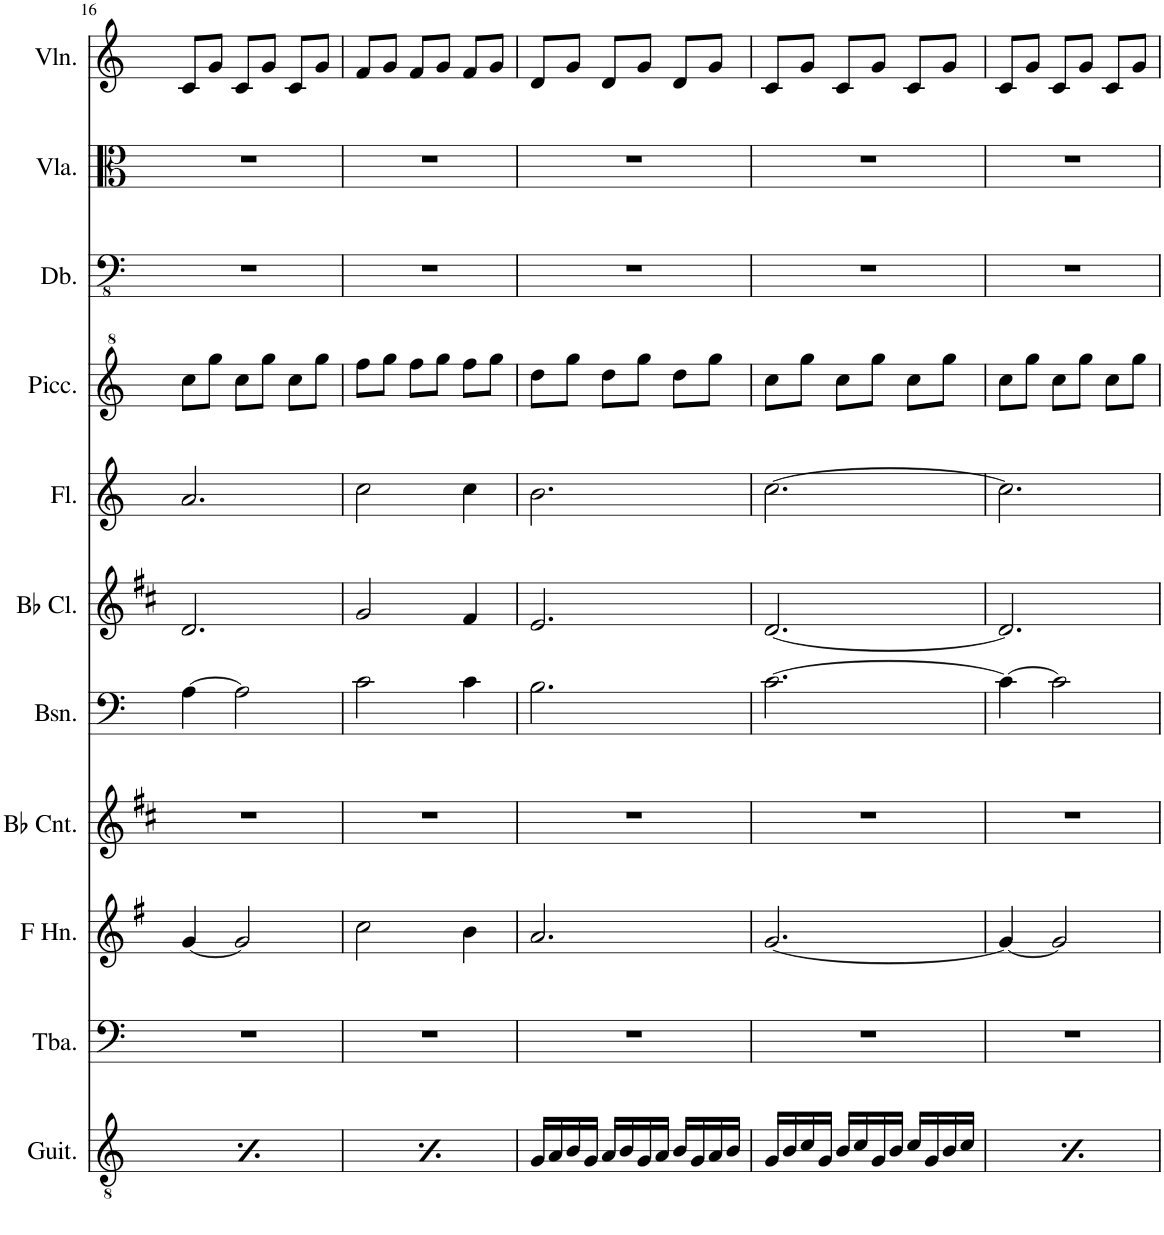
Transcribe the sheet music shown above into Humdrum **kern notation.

**kern	**kern	**kern	**kern	**kern	**kern	**kern	**kern	**kern	**kern	**kern
*part11	*part10	*part9	*part8	*part7	*part6	*part5	*part4	*part3	*part2	*part1
*staff11	*staff10	*staff9	*staff8	*staff7	*staff6	*staff5	*staff4	*staff3	*staff2	*staff1
*I"Acoustic Guitar	*I"Tuba	*I"Horn in F	*I"Bb Cornet	*I"Bassoon	*I"Bb Clarinet	*I"Flute	*I"Piccolo	*I"Double Bass	*I"Viola	*I"Violin
*I'Guit.	*I'Tba.	*	*I'Bb Cnt.	*I'Bsn.	*I'Bb Cl.	*I'Fl.	*I'Picc.	*I'Db.	*I'Vla.	*I'Vln.
!!LO:PB:g=z
*clefGv2	*clefF4	*clefG2	*clefG2	*clefF4	*clefG2	*clefG2	*clefG^2	*clefFv4	*clefC3	*clefG2
*	*	*Trd4c7	*Trd1c2	*	*Trd1c2	*	*Trd-7c-12	*Trd7c12	*	*
*k[]	*k[]	*k[f#]	*k[f#c#]	*k[]	*k[f#c#]	*k[]	*k[]	*k[]	*k[]	*k[]
*M3/4	*M3/4	*M3/4	*M3/4	*M3/4	*M3/4	*M3/4	*M3/4	*M3/4	*M3/4	*M3/4
=16	=16	=16	=16	=16	=16	=16	=16	=16	=16	=16
16G/LL	2.r	[4g/	2.r	[4A\	2.d/	2.a/	8ccc\L	2.r	2.r	8c/L
16B/	.	.	.	.	.	.	.	.	.	.
16c/	.	.	.	.	.	.	8ggg\J	.	.	8g/J
16G/JJ	.	.	.	.	.	.	.	.	.	.
16B/LL	.	2g/]	.	2A\]	.	.	8ccc\L	.	.	8c/L
16c/	.	.	.	.	.	.	.	.	.	.
16G/	.	.	.	.	.	.	8ggg\J	.	.	8g/J
16B/JJ	.	.	.	.	.	.	.	.	.	.
16c/LL	.	.	.	.	.	.	8ccc\L	.	.	8c/L
16G/	.	.	.	.	.	.	.	.	.	.
16B/	.	.	.	.	.	.	8ggg\J	.	.	8g/J
16c/JJ	.	.	.	.	.	.	.	.	.	.
=17	=17	=17	=17	=17	=17	=17	=17	=17	=17	=17
16G/LL	2.r	2cc\	2.r	2c\	2g/	2cc\	8fff\L	2.r	2.r	8f/L
16B/	.	.	.	.	.	.	.	.	.	.
16c/	.	.	.	.	.	.	8ggg\J	.	.	8g/J
16G/JJ	.	.	.	.	.	.	.	.	.	.
16B/LL	.	.	.	.	.	.	8fff\L	.	.	8f/L
16c/	.	.	.	.	.	.	.	.	.	.
16G/	.	.	.	.	.	.	8ggg\J	.	.	8g/J
16B/JJ	.	.	.	.	.	.	.	.	.	.
16c/LL	.	4b\	.	4c\	4f#/	4cc\	8fff\L	.	.	8f/L
16G/	.	.	.	.	.	.	.	.	.	.
16B/	.	.	.	.	.	.	8ggg\J	.	.	8g/J
16c/JJ	.	.	.	.	.	.	.	.	.	.
=18	=18	=18	=18	=18	=18	=18	=18	=18	=18	=18
16G/LL	2.r	2.a/	2.r	2.B\	2.e/	2.b\	8ddd\L	2.r	2.r	8d/L
16A/	.	.	.	.	.	.	.	.	.	.
16B/	.	.	.	.	.	.	8ggg\J	.	.	8g/J
16G/JJ	.	.	.	.	.	.	.	.	.	.
16A/LL	.	.	.	.	.	.	8ddd\L	.	.	8d/L
16B/	.	.	.	.	.	.	.	.	.	.
16G/	.	.	.	.	.	.	8ggg\J	.	.	8g/J
16A/JJ	.	.	.	.	.	.	.	.	.	.
16B/LL	.	.	.	.	.	.	8ddd\L	.	.	8d/L
16G/	.	.	.	.	.	.	.	.	.	.
16A/	.	.	.	.	.	.	8ggg\J	.	.	8g/J
16B/JJ	.	.	.	.	.	.	.	.	.	.
=19	=19	=19	=19	=19	=19	=19	=19	=19	=19	=19
16G/LL	2.r	[2.g/	2.r	[2.c\	[2.d/	[2.cc\	8ccc\L	2.r	2.r	8c/L
16B/	.	.	.	.	.	.	.	.	.	.
16c/	.	.	.	.	.	.	8ggg\J	.	.	8g/J
16G/JJ	.	.	.	.	.	.	.	.	.	.
16B/LL	.	.	.	.	.	.	8ccc\L	.	.	8c/L
16c/	.	.	.	.	.	.	.	.	.	.
16G/	.	.	.	.	.	.	8ggg\J	.	.	8g/J
16B/JJ	.	.	.	.	.	.	.	.	.	.
16c/LL	.	.	.	.	.	.	8ccc\L	.	.	8c/L
16G/	.	.	.	.	.	.	.	.	.	.
16B/	.	.	.	.	.	.	8ggg\J	.	.	8g/J
16c/JJ	.	.	.	.	.	.	.	.	.	.
=20	=20	=20	=20	=20	=20	=20	=20	=20	=20	=20
16G/LL	2.r	4g/_	2.r	4c\_	2.d/]	2.cc\]	8ccc\L	2.r	2.r	8c/L
16B/	.	.	.	.	.	.	.	.	.	.
16c/	.	.	.	.	.	.	8ggg\J	.	.	8g/J
16G/JJ	.	.	.	.	.	.	.	.	.	.
16B/LL	.	2g/]	.	2c\]	.	.	8ccc\L	.	.	8c/L
16c/	.	.	.	.	.	.	.	.	.	.
16G/	.	.	.	.	.	.	8ggg\J	.	.	8g/J
16B/JJ	.	.	.	.	.	.	.	.	.	.
16c/LL	.	.	.	.	.	.	8ccc\L	.	.	8c/L
16G/	.	.	.	.	.	.	.	.	.	.
16B/	.	.	.	.	.	.	8ggg\J	.	.	8g/J
16c/JJ	.	.	.	.	.	.	.	.	.	.
=	=	=	=	=	=	=	=	=	=	=
*-	*-	*-	*-	*-	*-	*-	*-	*-	*-	*-
